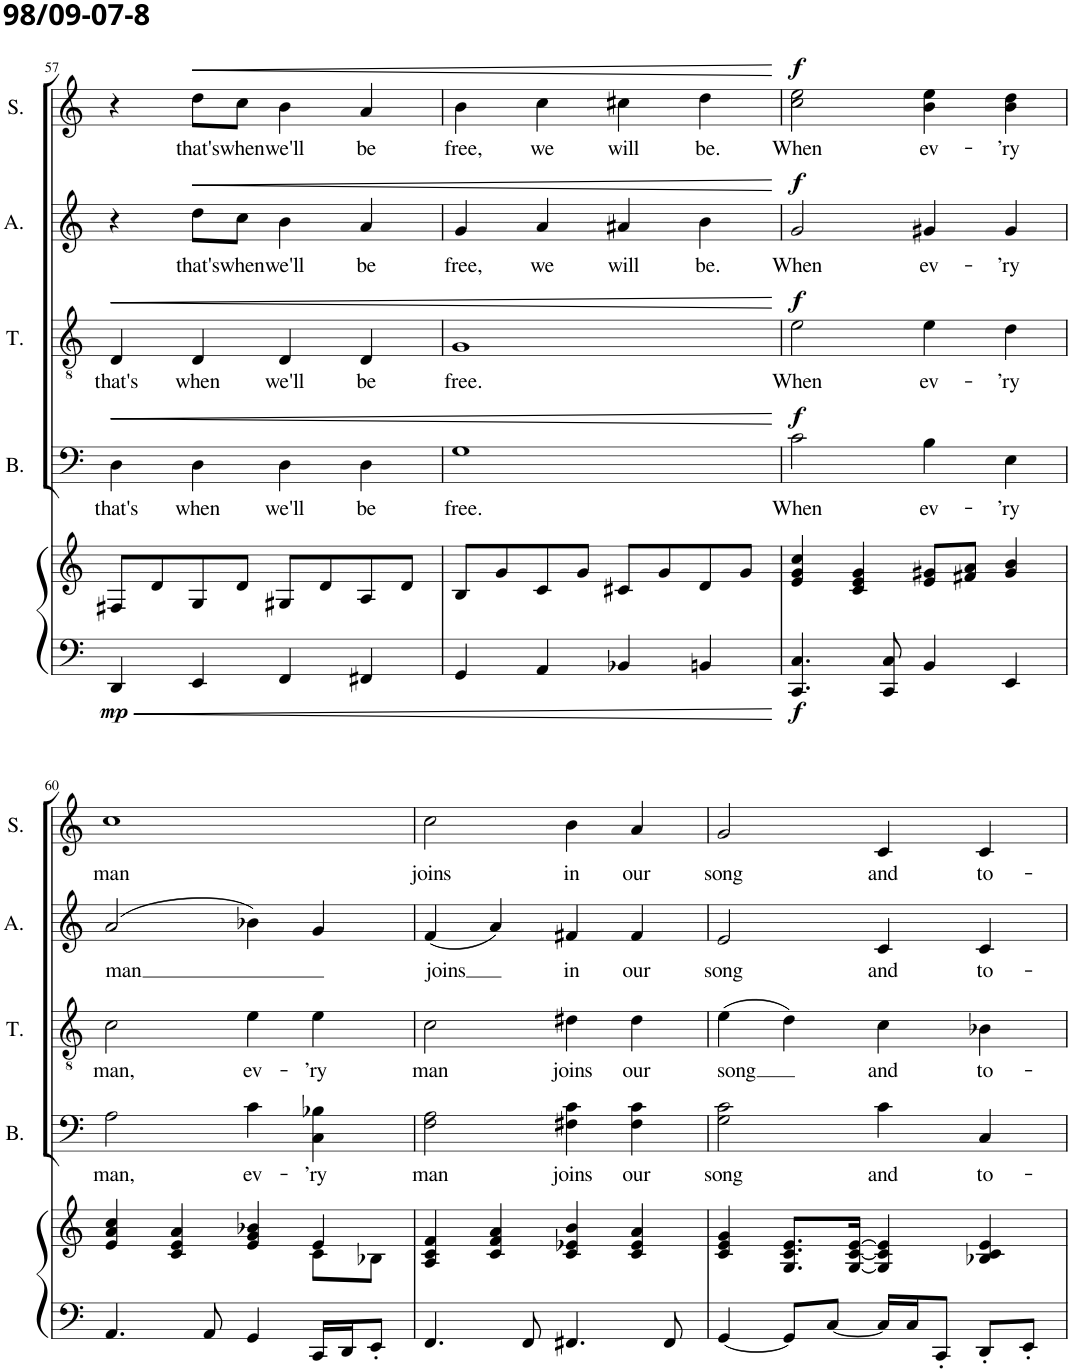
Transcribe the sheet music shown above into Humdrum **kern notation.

**kern	**kern	**dynam	**kern	**text	**dynam	**kern	**text	**dynam	**kern	**text	**dynam	**kern	**text	**dynam
*part5	*part5	*part5	*part4	*part4	*part4	*part3	*part3	*part3	*part2	*part2	*part2	*part1	*part1	*part1
*staff6	*staff5	*staff5/6	*staff4	*staff4	*staff4	*staff3	*staff3	*staff3	*staff2	*staff2	*staff2	*staff1	*staff1	*staff1
*I"Piano	*	*	*I"Bass	*	*	*I"Tenor	*	*	*I"Alto	*	*	*I"Soprano	*	*
*I'Pno	*	*	*I'B.	*	*	*I'T.	*	*	*I'A.	*	*	*I'S.	*	*
!!LO:PB:g=z
*clefF4	*clefG2	*	*clefF4	*	*	*clefGv2	*	*	*clefG2	*	*	*clefG2	*	*
*k[]	*k[]	*	*k[]	*	*	*k[]	*	*	*k[]	*	*	*k[]	*	*
*M4/4	*M4/4	*	*M4/4	*	*	*M4/4	*	*	*M4/4	*	*	*M4/4	*	*
=57	=57	=57	=57	=57	=57	=57	=57	=57	=57	=57	=57	=57	=57	=57
!	!	!LO:DY:b=2	!	!LO:LY:b	!LO:HP:b	!	!LO:LY:b	!LO:HP:b	!	!	!	!	!	!
4DD/	8F#X/L	mp	4D\	that's	<	4D/	that's	<	4r	.	.	4r	.	.
.	8d/	.	.	.	.	.	.	.	.	.	.	.	.	.
!	!	!	!	!LO:LY:b	!	!	!LO:LY:b	!	!	!LO:LY:b	!LO:HP:b	!	!LO:LY:b	!LO:HP:b
4EE/	8G/	.	4D\	when	.	4D/	when	.	8dd\L	that's	<	8dd\L	that's	<
!	!	!	!	!	!	!	!	!	!	!LO:LY:b	!	!	!LO:LY:b	!
.	8d/J	.	.	.	.	.	.	.	8cc\J	when	.	8cc\J	when	.
!	!	!	!	!LO:LY:b	!	!	!LO:LY:b	!	!	!LO:LY:b	!	!	!LO:LY:b	!
4FF/	8G#X/L	.	4D\	we'll	.	4D/	we'll	.	4b\	we'll	.	4b\	we'll	.
.	8d/	.	.	.	.	.	.	.	.	.	.	.	.	.
!	!	!	!	!LO:LY:b	!	!	!LO:LY:b	!	!	!LO:LY:b	!	!	!LO:LY:b	!
4FF#X/	8A/	.	4D\	be	.	4D/	be	.	4a/	be	.	4a/	be	.
.	8d/J	.	.	.	.	.	.	.	.	.	.	.	.	.
=58	=58	=58	=58	=58	=58	=58	=58	=58	=58	=58	=58	=58	=58	=58
!	!	!	!	!LO:LY:b	!	!	!LO:LY:b	!	!	!LO:LY:b	!	!	!LO:LY:b	!
4GG/	8B/L	.	1G	free.	.	1G	free.	.	4g/	free,	.	4b\	free,	.
.	8g/	.	.	.	.	.	.	.	.	.	.	.	.	.
!	!	!	!	!	!	!	!	!	!	!LO:LY:b	!	!	!LO:LY:b	!
4AA/	8c/	.	.	.	.	.	.	.	4a/	we	.	4cc\	we	.
.	8g/J	.	.	.	.	.	.	.	.	.	.	.	.	.
!	!	!	!	!	!	!	!	!	!	!LO:LY:b	!	!	!LO:LY:b	!
4BB-X/	8c#X/L	.	.	.	.	.	.	.	4a#X/	will	.	4cc#X\	will	.
.	8g/	.	.	.	.	.	.	.	.	.	.	.	.	.
!	!	!	!	!	!	!	!	!	!	!LO:LY:b	!	!	!LO:LY:b	!
4BBn/	8d/	.	.	.	.	.	.	.	4b\	be.	.	4dd\	be.	.
.	8g/J	.	.	.	.	.	.	.	.	.	.	.	.	.
.	.	.	.	.	[	.	.	[	.	.	[	.	.	[
=59	=59	=59	=59	=59	=59	=59	=59	=59	=59	=59	=59	=59	=59	=59
!	!	!LO:DY:b=2	!	!LO:LY:b	!LO:DY:a	!	!LO:LY:b	!LO:DY:a	!	!LO:LY:b	!LO:DY:a	!	!LO:LY:b	!LO:DY:a
4.CC/ 4.C/	4e/ 4g/ 4cc/	f	2c\	When	f	2e\	When	f	2g/	When	f	2cc\ 2ee\	When	f
.	4c/ 4e/ 4g/	.	.	.	.	.	.	.	.	.	.	.	.	.
8CC/ 8C/	.	.	.	.	.	.	.	.	.	.	.	.	.	.
!	!	!	!	!LO:LY:b	!	!	!LO:LY:b	!	!	!LO:LY:b	!	!	!LO:LY:b	!
4BB/	8e/ 8g#X/L	.	4B\	ev-	.	4e\	ev-	.	4g#X/	ev-	.	4b\ 4ee\	ev-	.
.	8f#X/ 8a/J	.	.	.	.	.	.	.	.	.	.	.	.	.
!	!	!	!	!LO:LY:b	!	!	!LO:LY:b	!	!	!LO:LY:b	!	!	!LO:LY:b	!
4EE/	4g#/ 4b/	.	4E\	-’ry	.	4d\	-’ry	.	4g#/	-’ry	.	4b\ 4dd\	-’ry	.
!!LO:LB:g=z
=60	=60	=60	=60	=60	=60	=60	=60	=60	=60	=60	=60	=60	=60	=60
*	*^	*	*	*	*	*	*	*	*	*	*	*	*	*
!	!	!	!	!	!LO:LY:b	!	!	!LO:LY:b	!	!	!LO:LY:b	!	!	!LO:LY:b	!
4.AA/	4e/ 4a/ 4cc/	2.ryy	.	2A\	man,	.	2c\	man,	.	(2a/	man	.	1cc	man	.
.	4c/ 4e/ 4a/	.	.	.	.	.	.	.	.	.	.	.	.	.	.
8AA/	.	.	.	.	.	.	.	.	.	.	.	.	.	.	.
!	!	!	!	!	!LO:LY:b	!	!	!LO:LY:b	!	!	!	!	!	!	!
4GG/	4e/ 4g/ 4b-X/	.	.	4c\	ev-	.	4e\	ev-	.	4b-X\)	.	.	.	.	.
!	!	!	!	!	!LO:LY:b	!	!	!LO:LY:b	!	!	!	!	!	!	!
16CC/LL	4e/	8c\L	.	4C\ 4B-X\	-’ry	.	4e\	-’ry	.	4g/	.	.	.	.	.
16DD/J	.	.	.	.	.	.	.	.	.	.	.	.	.	.	.
8EE'/J	.	8B-X\J	.	.	.	.	.	.	.	.	.	.	.	.	.
=61	=61	=61	=61	=61	=61	=61	=61	=61	=61	=61	=61	=61	=61	=61	=61
!	!	!	!	!	!LO:LY:b	!	!	!LO:LY:b	!	!	!LO:LY:b	!	!	!LO:LY:b	!
*	*v	*v	*	*	*	*	*	*	*	*	*	*	*	*	*
4.FF/	4A/ 4c/ 4f/	.	2F\ 2A\	man	.	2c\	man	.	(4f/	joins	.	2cc\	joins	.
.	4c/ 4f/ 4a/	.	.	.	.	.	.	.	4a/)	.	.	.	.	.
8FF/	.	.	.	.	.	.	.	.	.	.	.	.	.	.
!	!	!	!	!LO:LY:b	!	!	!LO:LY:b	!	!	!LO:LY:b	!	!	!LO:LY:b	!
4.FF#X/	4c/ 4e-X/ 4b/	.	4F#X\ 4c\	joins	.	4d#X\	joins	.	4f#X/	in	.	4b\	in	.
!	!	!	!	!LO:LY:b	!	!	!LO:LY:b	!	!	!LO:LY:b	!	!	!LO:LY:b	!
.	4c/ 4e-/ 4a/	.	4F#\ 4c\	our	.	4d#\	our	.	4f#/	our	.	4a/	our	.
8FF#/	.	.	.	.	.	.	.	.	.	.	.	.	.	.
=62	=62	=62	=62	=62	=62	=62	=62	=62	=62	=62	=62	=62	=62	=62
!	!	!	!	!LO:LY:b	!	!	!LO:LY:b	!	!	!LO:LY:b	!	!	!LO:LY:b	!
[4GG/	4c/ 4e/ 4g/	.	2G\ 2c\	song	.	(4e\	song	.	2e/	song	.	2g/	song	.
8GG/L]	8.G/ 8.c/ 8.e/L	.	.	.	.	4d\)	.	.	.	.	.	.	.	.
[8C/J	.	.	.	.	.	.	.	.	.	.	.	.	.	.
.	[16G/ [16c/ [16e/Jk	.	.	.	.	.	.	.	.	.	.	.	.	.
!	!	!	!	!LO:LY:b	!	!	!LO:LY:b	!	!	!LO:LY:b	!	!	!LO:LY:b	!
16C/LL]	4G/] 4c/] 4e/]	.	4c\	and	.	4c\	and	.	4c/	and	.	4c/	and	.
16C/J	.	.	.	.	.	.	.	.	.	.	.	.	.	.
8CC'/J	.	.	.	.	.	.	.	.	.	.	.	.	.	.
!	!	!	!	!LO:LY:b	!	!	!LO:LY:b	!	!	!LO:LY:b	!	!	!LO:LY:b	!
8DD'/L	4B-X/ 4c/ 4e/	.	4C/	to-	.	4B-X\	to-	.	4c/	to-	.	4c/	to-	.
8EE'/J	.	.	.	.	.	.	.	.	.	.	.	.	.	.
=	=	=	=	=	=	=	=	=	=	=	=	=	=	=
*-	*-	*-	*-	*-	*-	*-	*-	*-	*-	*-	*-	*-	*-	*-
